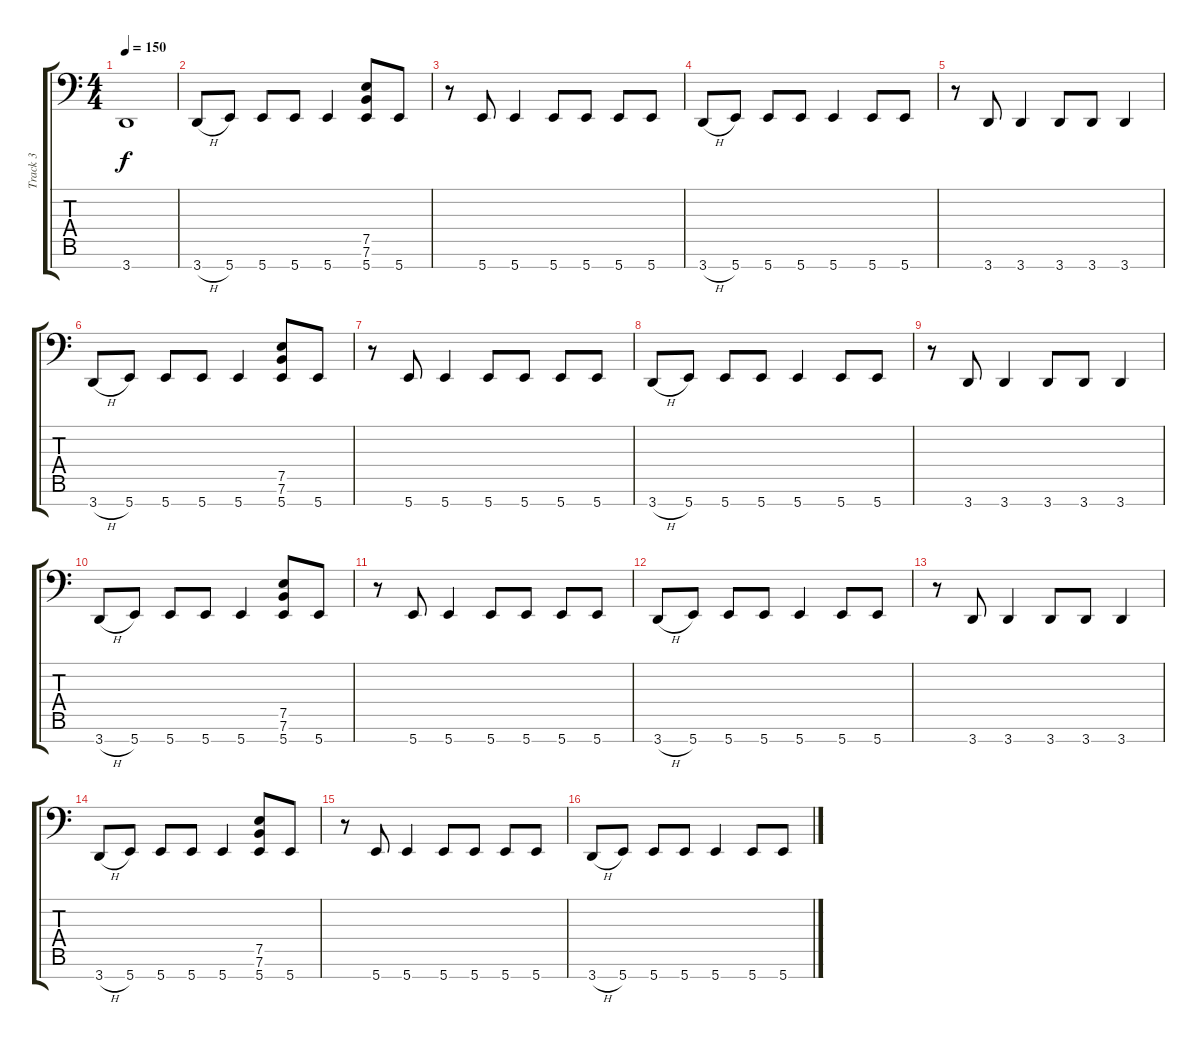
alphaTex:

\track ("Track 3" "Track 3") {instrument electricbasspick}
\staff {score tabs}
\tuning (E3 B2 G2 D2 A1 E1 B0) {hide}
\ts (4 4)
\tempo 150
\clef f4
\ks c
3.7.1{dy f} |
3.7{h}.8 5.7.8 5.7.8 5.7.8 5.7.4 (7.5{t} 7.6{t} 5.7).8 5.7.8 |
r.8 5.7.8 5.7.4 5.7.8 5.7.8 5.7.8 5.7.8 |
3.7{h}.8 5.7.8 5.7.8 5.7.8 5.7.4 5.7.8 5.7.8 |
r.8 3.7.8 3.7.4 3.7.8 3.7.8 3.7.4 |
3.7{h}.8 5.7.8 5.7.8 5.7.8 5.7.4 (7.5 7.6 5.7).8 5.7.8 |
r.8 5.7.8 5.7.4 5.7.8 5.7.8 5.7.8 5.7.8 |
3.7{h}.8 5.7.8 5.7.8 5.7.8 5.7.4 5.7.8 5.7.8 |
r.8 3.7.8 3.7.4 3.7.8 3.7.8 3.7.4 |
3.7{h}.8 5.7.8 5.7.8 5.7.8 5.7.4 (7.5 7.6 5.7).8 5.7.8 |
r.8 5.7.8 5.7.4 5.7.8 5.7.8 5.7.8 5.7.8 |
3.7{h}.8 5.7.8 5.7.8 5.7.8 5.7.4 5.7.8 5.7.8 |
r.8 3.7.8 3.7.4 3.7.8 3.7.8 3.7.4 |
3.7{h}.8 5.7.8 5.7.8 5.7.8 5.7.4 (7.5 7.6 5.7).8 5.7.8 |
r.8 5.7.8 5.7.4 5.7.8 5.7.8 5.7.8 5.7.8 |
3.7{h}.8 5.7.8 5.7.8 5.7.8 5.7.4 5.7.8 5.7.8
